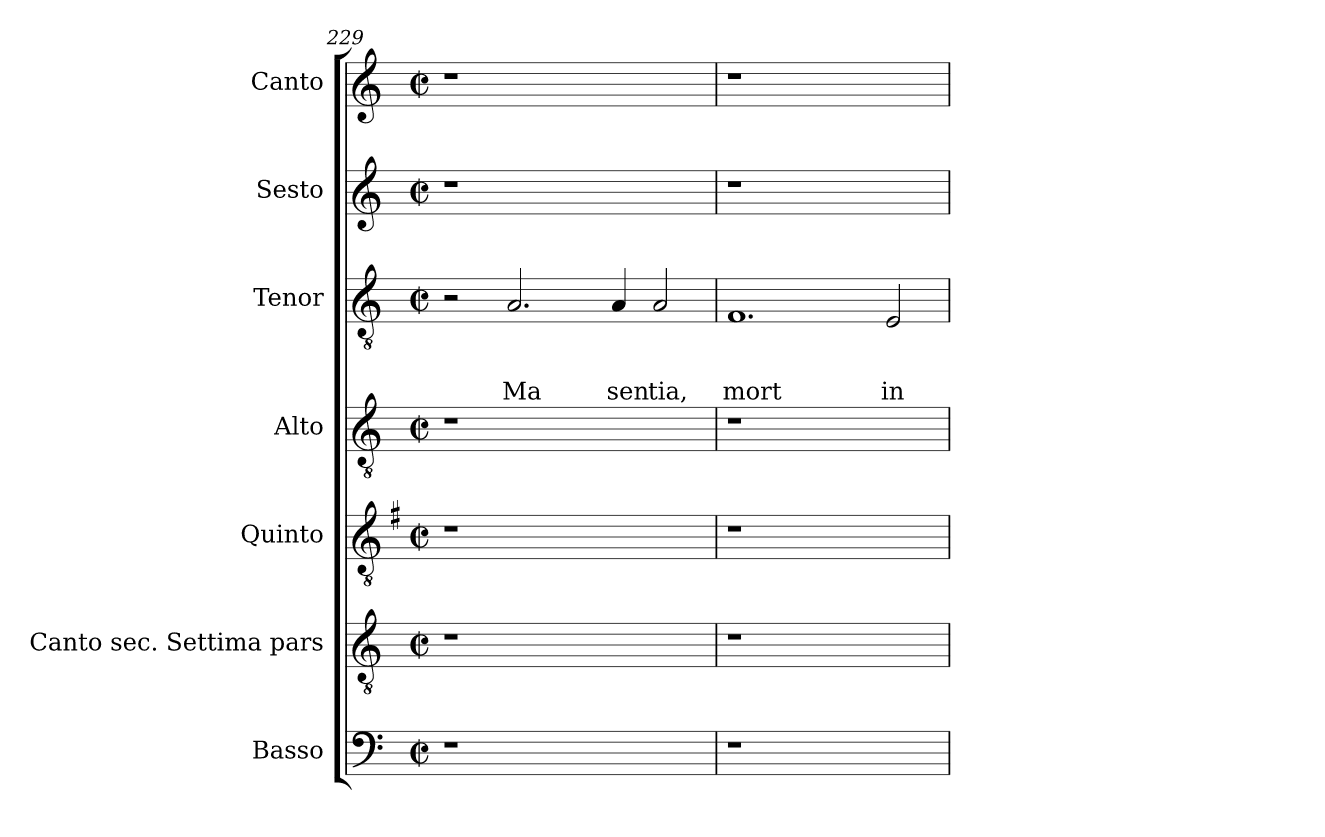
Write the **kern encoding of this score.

**kern	**kern	**kern	**kern	**kern	**text	**text	**text	**kern	**kern
*part7	*part6	*part5	*part4	*part3	*part3	*part3	*part3	*part2	*part1
*staff7	*staff6	*staff5	*staff4	*staff3	*staff3	*staff3	*staff3	*staff2	*staff1
*I"Basso	*I"Canto sec. Settima pars	*I"Quinto	*I"Alto	*I"Tenor	*	*	*	*I"Sesto	*I"Canto
*	*	*I'Quinto	*I'Alto	*I'Tenor	*	*	*	*I'Sesto	*I'Canto
!!LO:LB:g=z
*clefF4	*clefGv2	*clefGv2	*clefGv2	*clefGv2	*	*	*	*clefG2	*clefG2
*k[]	*k[]	*k[f#]	*k[]	*k[]	*	*	*	*k[]	*k[]
*C:	*C:	*G:	*C:	*C:	*	*	*	*C:	*C:
*M2/2	*M2/2	*M2/2	*M2/2	*M2/2	*	*	*	*M2/2	*M2/2
*met(c|)	*met(c|)	*met(c|)	*met(c|)	*met(c|)	*	*	*	*met(c|)	*met(c|)
=229	=229	=229	=229	=229	=229	=229	=229	=229	=229
1r	1r	1r	1r	2r	.	.	.	1r	1r
!	!	!	!	!	!	!	!LO:LY:b	!	!
.	.	.	.	2.A/	.	.	Ma	.	.
1ryy	1ryy	1ryy	1ryy	.	.	.	.	1ryy	1ryy
!	!	!	!	!	!	!	!LO:LY:b	!	!
.	.	.	.	4A/	.	.	sen	.	.
!	!	!	!	!	!	!	!LO:LY:b	!	!
.	.	.	.	2A/	.	.	tia,	.	.
=230	=230	=230	=230	=230	=230	=230	=230	=230	=230
!	!	!	!	!	!	!	!LO:LY:b	!	!
1r	1r	1r	1r	1.F	.	.	mort	1r	1r
1ryy	1ryy	1ryy	1ryy	.	.	.	.	1ryy	1ryy
!	!	!	!	!	!	!	!LO:LY:b	!	!
.	.	.	.	2E/	.	.	in	.	.
=	=	=	=	=	=	=	=	=	=
*-	*-	*-	*-	*-	*-	*-	*-	*-	*-
